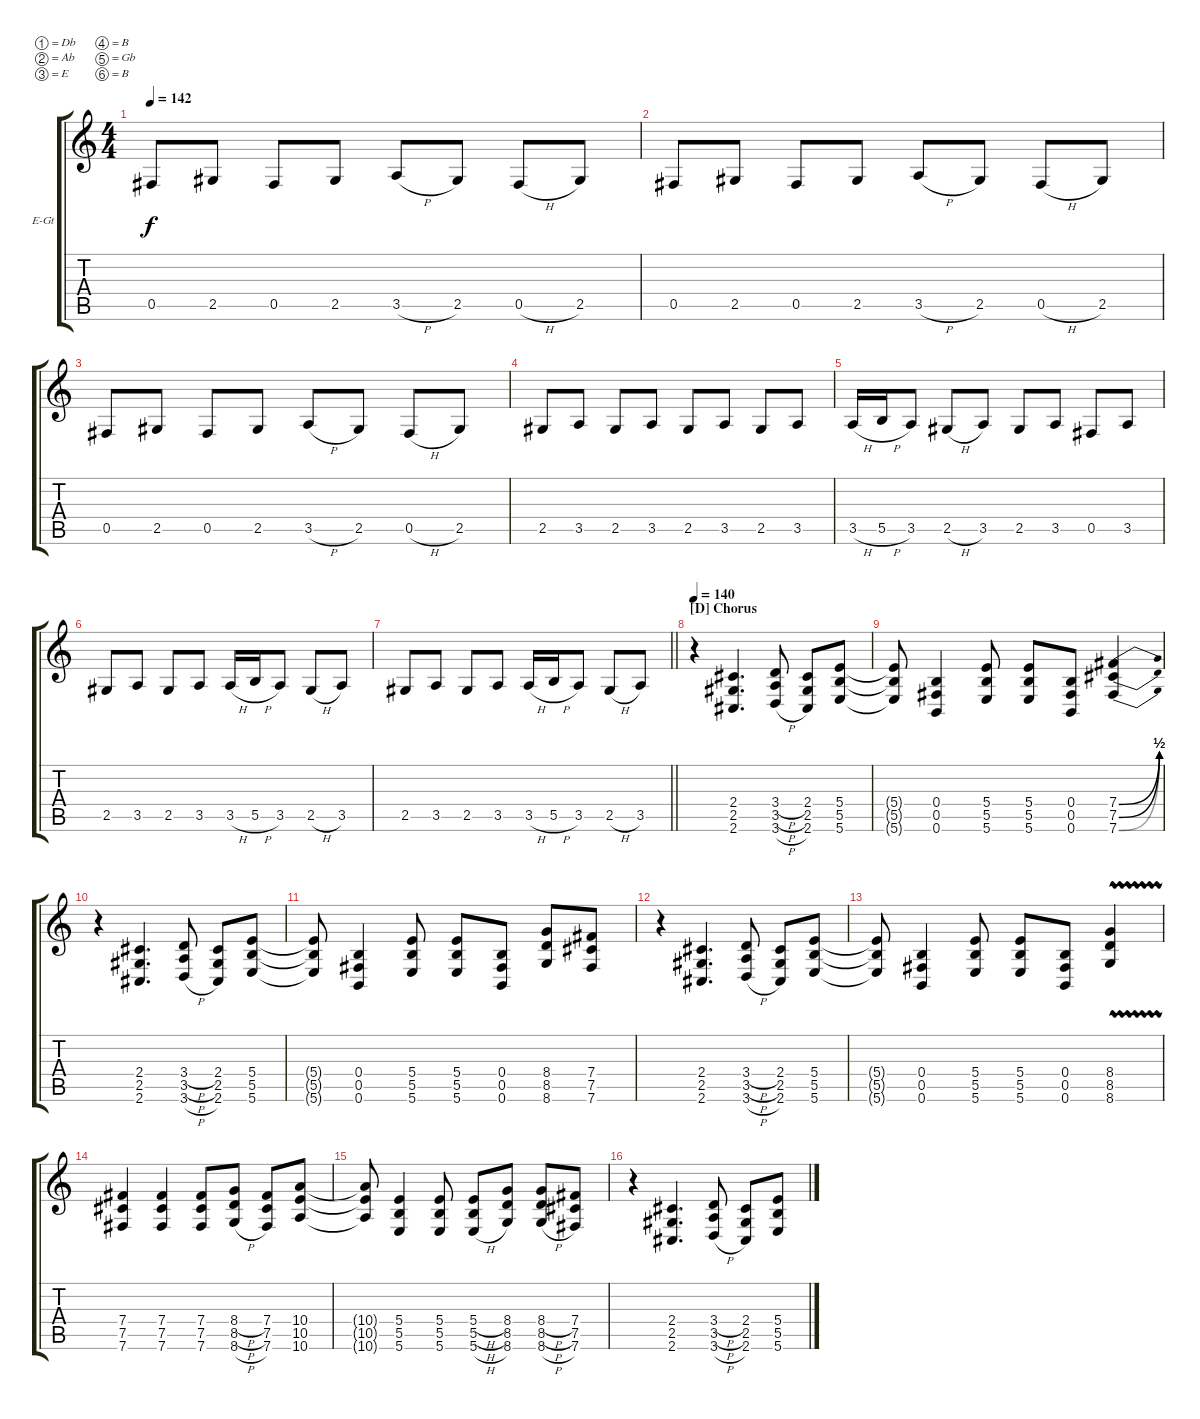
\bracketExtendMode groupsimilarinstruments
\firstSystemTrackNameOrientation horizontal
\otherSystemsTrackNameOrientation horizontal
\track ("Guitar 01" "E-Gt") {instrument overdrivenguitar}
\staff {score tabs}
\tuning (Db4 Ab3 E3 B2 Gb2 B1)
\ts (4 4)
\tempo 142
\clef g2
\ks c
0.5.8{dy f} 2.5.8 0.5.8 2.5.8 3.5{h}.8 2.5.8 0.5{h}.8 2.5.8 |
0.5.8 2.5.8 0.5.8 2.5.8 3.5{h}.8 2.5.8 0.5{h}.8 2.5.8 |
0.5.8 2.5.8 0.5.8 2.5.8 3.5{h}.8 2.5.8 0.5{h}.8 2.5.8 |
2.5.8 3.5.8 2.5.8 3.5.8 2.5.8 3.5.8 2.5.8 3.5.8 |
3.5{h}.16 5.5{h}.16 3.5.8 2.5{h}.8 3.5.8 2.5.8 3.5.8 0.5.8 3.5.8 |
2.5.8 3.5.8 2.5.8 3.5.8 3.5{h}.16 5.5{h}.16 3.5.8 2.5{h}.8 3.5.8 |
\barLineRight lightlight
2.5.8 3.5.8 2.5.8 3.5.8 3.5{h}.16 5.5{h}.16 3.5.8 2.5{h}.8 3.5.8 |
\section ("D" "Chorus")
\tempo 140
r.4 (2.4 2.5 2.6).4{d} (3.4{h} 3.5{h} 3.6{h}).8 (2.4 2.5 2.6).8 (5.4 5.5 5.6).8 |
(5.4{t} 5.5{t} 5.6{t}).8 (0.4 0.5 0.6).4 (5.4 5.5 5.6).8 (5.4 5.5 5.6).8 (0.4 0.5 0.6).8 (7.4{be (bend 0 0 60 2)} 7.5{be (bend 0 0 60 2)} 7.6{be (bend 0 0 60 2)}).4 |
r.4 (2.4 2.5 2.6).4{d} (3.4{h} 3.5{h} 3.6{h}).8 (2.4 2.5 2.6).8 (5.4 5.5 5.6).8 |
(5.4{t} 5.5{t} 5.6{t}).8 (0.4 0.5 0.6).4 (5.4 5.5 5.6).8 (5.4 5.5 5.6).8 (0.4 0.5 0.6).8 (8.4 8.5 8.6).8 (7.4 7.5 7.6).8 |
r.4 (2.4 2.5 2.6).4{d} (3.4{h} 3.5{h} 3.6{h}).8 (2.4 2.5 2.6).8 (5.4 5.5 5.6).8 |
(5.4{t} 5.5{t} 5.6{t}).8 (0.4 0.5 0.6).4 (5.4 5.5 5.6).8 (5.4 5.5 5.6).8 (0.4 0.5 0.6).8 (8.4{vw} 8.5{vw} 8.6{vw}).4 |
(7.4 7.5 7.6).4 (7.4 7.5 7.6).4 (7.4 7.5 7.6).8 (8.4{h} 8.5{h} 8.6{h}).8 (7.4 7.5 7.6).8 (10.4 10.5 10.6).8 |
(10.4{t} 10.5{t} 10.6{t}).8 (5.4 5.5 5.6).4 (5.4 5.5 5.6).8 (5.4{h} 5.5{h} 5.6{h}).8 (8.4 8.5 8.6).8 (8.4{h} 8.5{h} 8.6{h}).8 (7.4 7.5 7.6).8 |
r.4 (2.4 2.5 2.6).4{d} (3.4{h} 3.5{h} 3.6{h}).8 (2.4 2.5 2.6).8 (5.4 5.5 5.6).8
